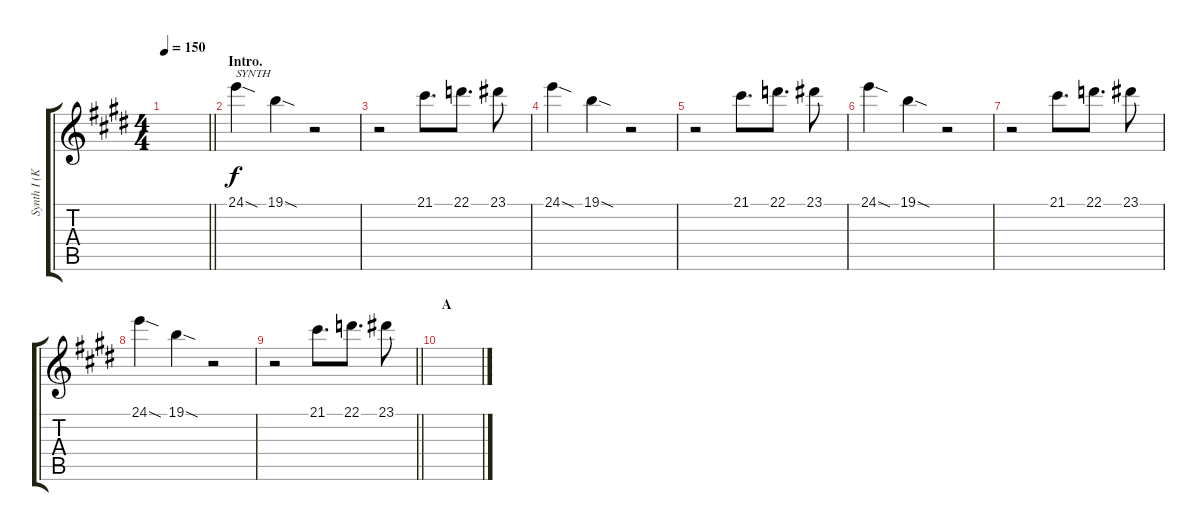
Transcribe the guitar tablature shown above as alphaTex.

\track ("Synth I (Kotobuki Tsumugi)" "Synth I (K") {instrument lead1square}
\staff {score tabs}
\tuning (E4 B3 G3 D3 A2 E2) {hide}
\ts (4 4)
\tempo 150
\clef g2
\barLineRight lightlight
\ks e
|
\section ("" "Intro.")
24.1{sod}.4{txt "SYNTH"} 19.1{sod}.4 r.2 |
r.2 21.1.8{d} 22.1.8{d} 23.1.8 |
24.1{sod}.4 19.1{sod}.4 r.2 |
r.2 21.1.8{d} 22.1.8{d} 23.1.8 |
24.1{sod}.4 19.1{sod}.4 r.2 |
r.2 21.1.8{d} 22.1.8{d} 23.1.8 |
24.1{sod}.4 19.1{sod}.4 r.2 |
\barLineRight lightlight
r.2 21.1.8{d} 22.1.8{d} 23.1.8 |
\section ("" "A")
